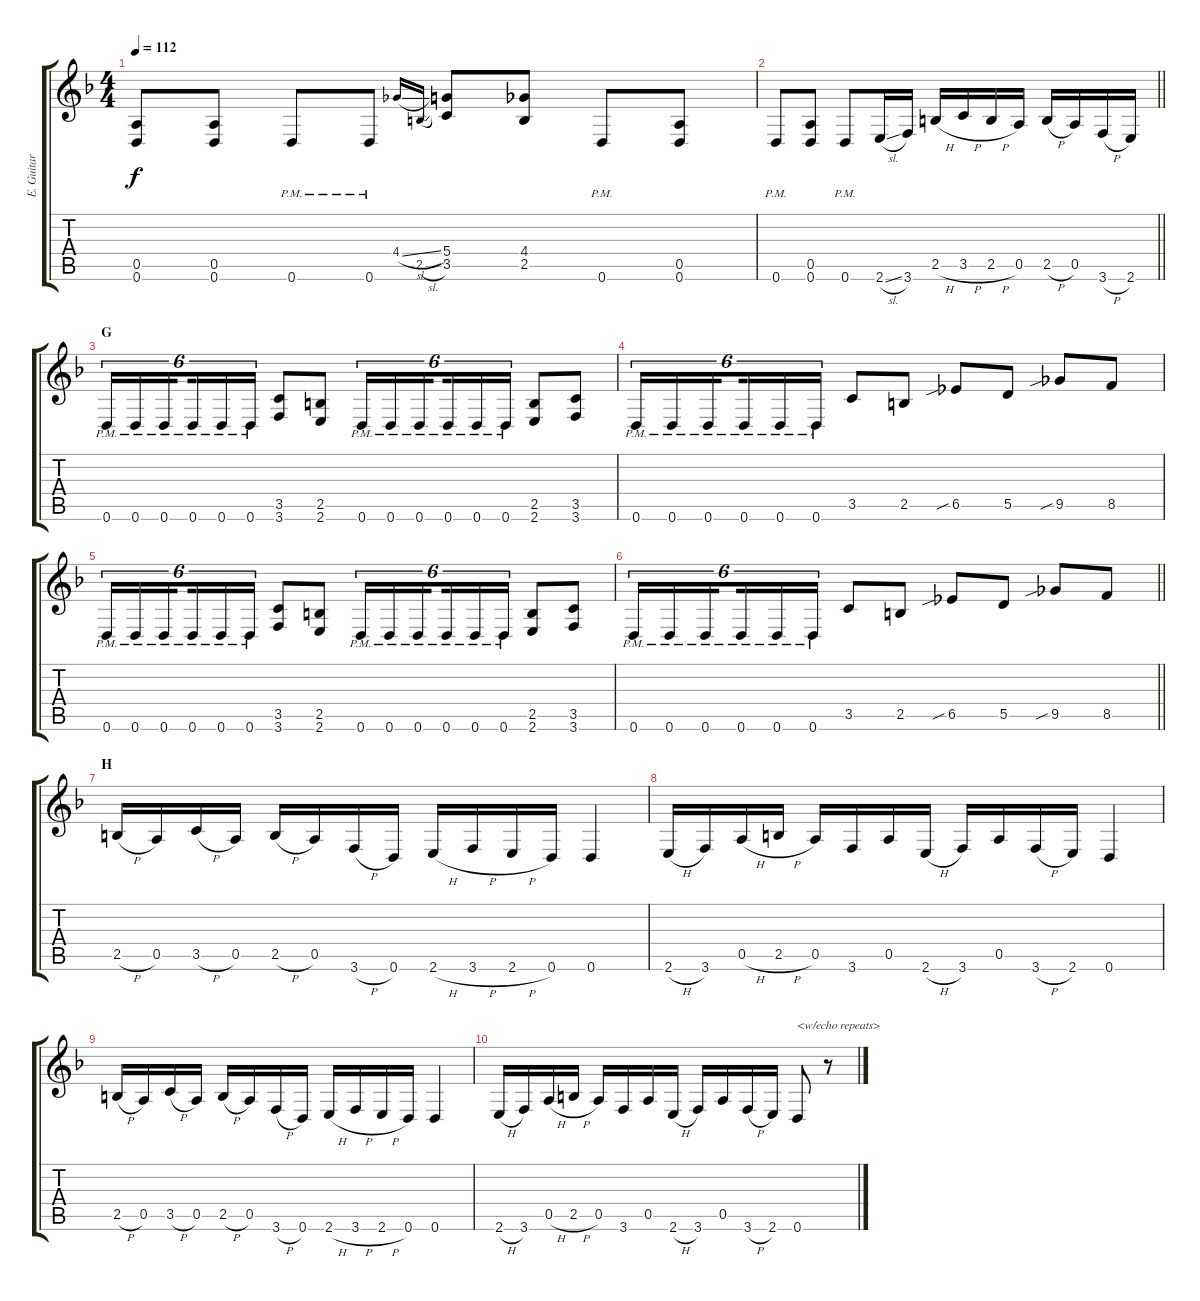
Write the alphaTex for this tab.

\track ("E. Guitar IV" "E. Guitar ") {instrument overdrivenguitar}
\staff {score tabs}
\tuning (E4 B3 G3 D3 A2 D2) {hide}
\ts (4 4)
\tempo 112
\clef g2
\ks f
(0.5 0.6).8{dy f} (0.5 0.6).8 0.6{pm}.8 0.6{pm}.8 4.4{sl}.16{gr onbeat} 2.5{sl}.16{gr onbeat} (5.4 3.5).8 (4.4 2.5).8 0.6{pm}.8 (0.5 0.6).8 |
\barLineRight lightlight
0.6{pm}.8 (0.5 0.6).8 0.6{pm}.8 2.6{sl}.16 3.6.16 2.5{h}.16 3.5{h}.16 2.5{h}.16 0.5.16 2.5{h}.16 0.5.16 3.6{h}.16 2.6.16 |
\section ("" "G")
0.6{pm}.16{tu (6 4)} 0.6{pm}.16{tu (6 4)} 0.6{pm}.16{tu (6 4) beam splitsecondary} 0.6{pm}.16{tu (6 4)} 0.6{pm}.16{tu (6 4)} 0.6{pm}.16{tu (6 4)} (3.5 3.6).8 (2.5 2.6).8 0.6{pm}.16{tu (6 4)} 0.6{pm}.16{tu (6 4)} 0.6{pm}.16{tu (6 4) beam splitsecondary} 0.6{pm}.16{tu (6 4)} 0.6{pm}.16{tu (6 4)} 0.6{pm}.16{tu (6 4)} (2.5 2.6).8 (3.5 3.6).8 |
0.6{pm}.16{tu (6 4)} 0.6{pm}.16{tu (6 4)} 0.6{pm}.16{tu (6 4) beam splitsecondary} 0.6{pm}.16{tu (6 4)} 0.6{pm}.16{tu (6 4)} 0.6{pm}.16{tu (6 4)} 3.5.8 2.5.8 6.5{sib}.8 5.5.8 9.5{sib}.8 8.5.8 |
0.6{pm}.16{tu (6 4)} 0.6{pm}.16{tu (6 4)} 0.6{pm}.16{tu (6 4) beam splitsecondary} 0.6{pm}.16{tu (6 4)} 0.6{pm}.16{tu (6 4)} 0.6{pm}.16{tu (6 4)} (3.5 3.6).8 (2.5 2.6).8 0.6{pm}.16{tu (6 4)} 0.6{pm}.16{tu (6 4)} 0.6{pm}.16{tu (6 4) beam splitsecondary} 0.6{pm}.16{tu (6 4)} 0.6{pm}.16{tu (6 4)} 0.6{pm}.16{tu (6 4)} (2.5 2.6).8 (3.5 3.6).8 |
\barLineRight lightlight
0.6{pm}.16{tu (6 4)} 0.6{pm}.16{tu (6 4)} 0.6{pm}.16{tu (6 4) beam splitsecondary} 0.6{pm}.16{tu (6 4)} 0.6{pm}.16{tu (6 4)} 0.6{pm}.16{tu (6 4)} 3.5.8 2.5.8 6.5{sib}.8 5.5.8 9.5{sib}.8 8.5.8 |
\section ("" "H")
2.5{h}.16 0.5.16 3.5{h}.16 0.5.16 2.5{h}.16 0.5.16 3.6{h}.16 0.6.16 2.6{h}.16 3.6{h}.16 2.6{h}.16 0.6.16 0.6.4 |
2.6{h}.16 3.6.16 0.5{h}.16 2.5{h}.16 0.5.16 3.6.16 0.5.16 2.6{h}.16 3.6.16 0.5.16 3.6{h}.16 2.6.16 0.6.4 |
2.5{h}.16 0.5.16 3.5{h}.16 0.5.16 2.5{h}.16 0.5.16 3.6{h}.16 0.6.16 2.6{h}.16 3.6{h}.16 2.6{h}.16 0.6.16 0.6.4 |
2.6{h}.16 3.6.16 0.5{h}.16 2.5{h}.16 0.5.16 3.6.16 0.5.16 2.6{h}.16 3.6.16 0.5.16 3.6{h}.16 2.6.16 0.6.8{txt "<w/echo repeats>"} r.8
